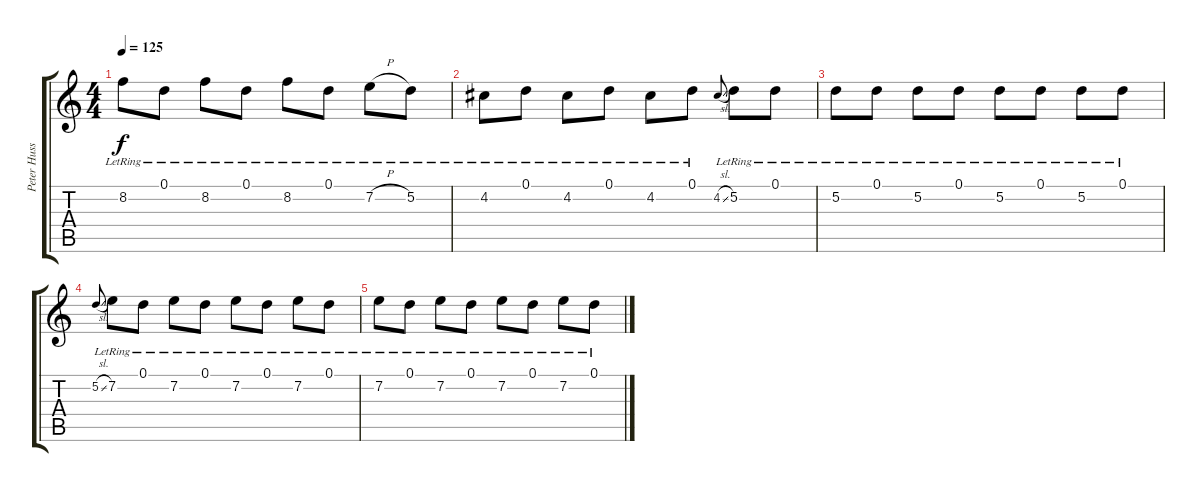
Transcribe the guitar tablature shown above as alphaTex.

\track ("Peter Huss" "Peter Huss") {instrument acousticguitarsteel}
\staff {score tabs}
\tuning (D4 A3 F3 C3 G2 D2) {hide}
\ts (4 4)
\tempo 125
\clef g2
\ks c
8.2{lr}.8{dy f} 0.1{lr}.8 8.2{lr}.8 0.1{lr}.8 8.2{lr}.8 0.1{lr}.8 7.2{h lr}.8 5.2{lr}.8 |
4.2{lr}.8 0.1{lr}.8 4.2{lr}.8 0.1{lr}.8 4.2{lr}.8 0.1{lr}.8 4.2{sl}.8{gr onbeat} 5.2{lr}.8 0.1{lr}.8 |
5.2{lr}.8 0.1{lr}.8 5.2{lr}.8 0.1{lr}.8 5.2{lr}.8 0.1{lr}.8 5.2{lr}.8 0.1{lr}.8 |
5.2{sl}.8{gr onbeat} 7.2{lr}.8{volume 0} 0.1{lr}.8 7.2{lr}.8 0.1{lr}.8 7.2{lr}.8 0.1{lr}.8 7.2{lr}.8 0.1{lr}.8 |
7.2{lr}.8 0.1{lr}.8 7.2{lr}.8 0.1{lr}.8 7.2{lr}.8 0.1{lr}.8 7.2{lr}.8 0.1{lr}.8
